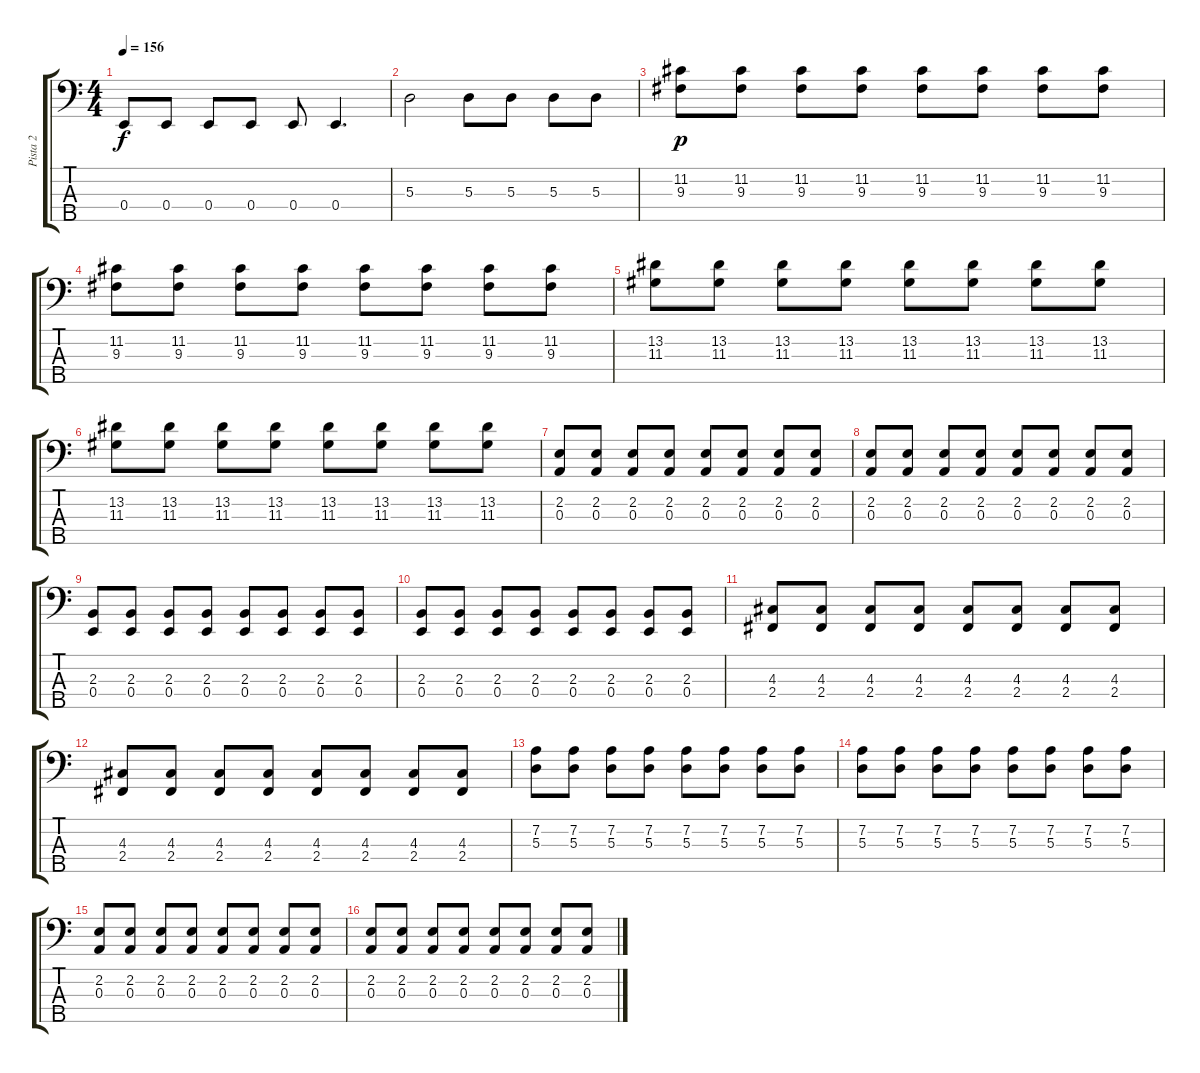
\track ("Pista 2" "Pista 2") {instrument electricbassfinger}
\staff {score tabs}
\tuning (G2 D2 A1 E1 B0) {hide}
\ts (4 4)
\tempo 156
\clef f4
\ks c
0.4.8{dy f} 0.4.8 0.4.8 0.4.8 0.4.8 0.4.4{d} |
5.3.2 5.3.8 5.3.8 5.3.8 5.3.8 |
(11.2 9.3).8{dy p} (11.2 9.3).8 (11.2 9.3).8 (11.2 9.3).8 (11.2 9.3).8 (11.2 9.3).8 (11.2 9.3).8 (11.2 9.3).8 |
(11.2 9.3).8 (11.2 9.3).8 (11.2 9.3).8 (11.2 9.3).8 (11.2 9.3).8 (11.2 9.3).8 (11.2 9.3).8 (11.2 9.3).8 |
(13.2 11.3).8 (13.2 11.3).8 (13.2 11.3).8 (13.2 11.3).8 (13.2 11.3).8 (13.2 11.3).8 (13.2 11.3).8 (13.2 11.3).8 |
(13.2 11.3).8 (13.2 11.3).8 (13.2 11.3).8 (13.2 11.3).8 (13.2 11.3).8 (13.2 11.3).8 (13.2 11.3).8 (13.2 11.3).8 |
(2.2 0.3).8 (2.2 0.3).8 (2.2 0.3).8 (2.2 0.3).8 (2.2 0.3).8 (2.2 0.3).8 (2.2 0.3).8 (2.2 0.3).8 |
(2.2 0.3).8 (2.2 0.3).8 (2.2 0.3).8 (2.2 0.3).8 (2.2 0.3).8 (2.2 0.3).8 (2.2 0.3).8 (2.2 0.3).8 |
(2.3 0.4).8 (2.3 0.4).8 (2.3 0.4).8 (2.3 0.4).8 (2.3 0.4).8 (2.3 0.4).8 (2.3 0.4).8 (2.3 0.4).8 |
(2.3 0.4).8 (2.3 0.4).8 (2.3 0.4).8 (2.3 0.4).8 (2.3 0.4).8 (2.3 0.4).8 (2.3 0.4).8 (2.3 0.4).8 |
(4.3 2.4).8 (4.3 2.4).8 (4.3 2.4).8 (4.3 2.4).8 (4.3 2.4).8 (4.3 2.4).8 (4.3 2.4).8 (4.3 2.4).8 |
(4.3 2.4).8 (4.3 2.4).8 (4.3 2.4).8 (4.3 2.4).8 (4.3 2.4).8 (4.3 2.4).8 (4.3 2.4).8 (4.3 2.4).8 |
(7.2 5.3).8 (7.2 5.3).8 (7.2 5.3).8 (7.2 5.3).8 (7.2 5.3).8 (7.2 5.3).8 (7.2 5.3).8 (7.2 5.3).8 |
(7.2 5.3).8 (7.2 5.3).8 (7.2 5.3).8 (7.2 5.3).8 (7.2 5.3).8 (7.2 5.3).8 (7.2 5.3).8 (7.2 5.3).8 |
(2.2 0.3).8 (2.2 0.3).8 (2.2 0.3).8 (2.2 0.3).8 (2.2 0.3).8 (2.2 0.3).8 (2.2 0.3).8 (2.2 0.3).8 |
(2.2 0.3).8 (2.2 0.3).8 (2.2 0.3).8 (2.2 0.3).8 (2.2 0.3).8 (2.2 0.3).8 (2.2 0.3).8 (2.2 0.3).8
